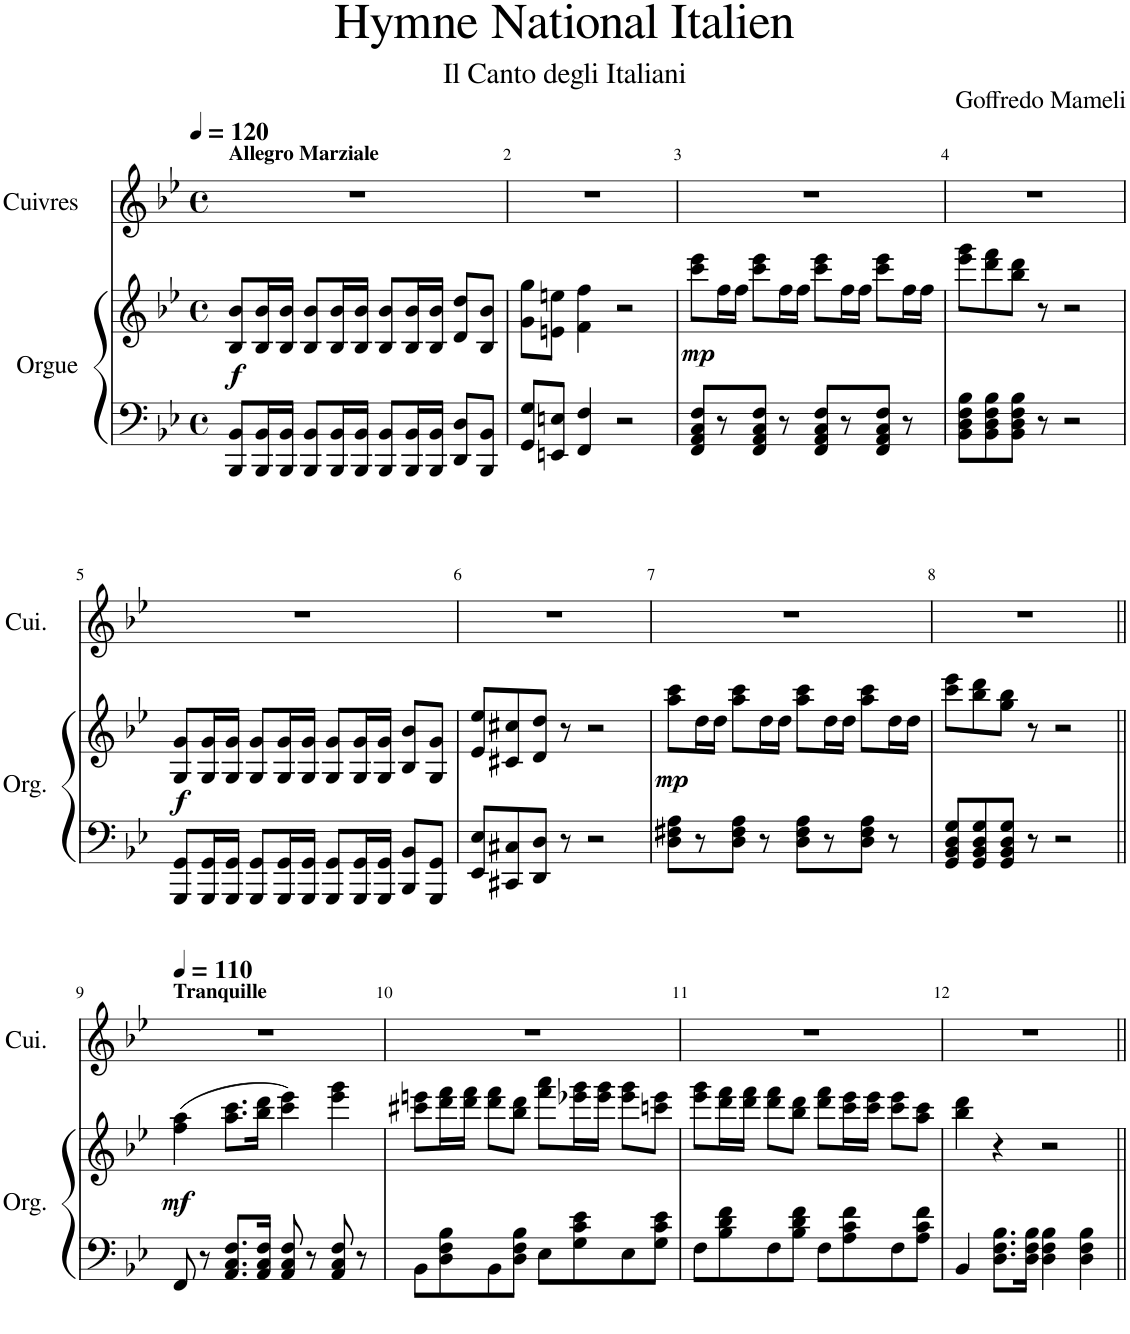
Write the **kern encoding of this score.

**kern	**kern	**dynam	**kern
*part2	*part2	*part2	*part1
*staff3	*staff2	*staff2/3	*staff1
*I"Orgue	*	*	*I"Cuivres
*I'Org.	*	*	*I'Cui.
*clefF4	*clefG2	*	*clefG2
*k[b-e-]	*k[b-e-]	*	*k[b-e-]
*M4/4	*M4/4	*	*M4/4
*met(c)	*met(c)	*	*met(c)
*MM120	*MM120	*	*MM120
=1	=1	=1	=1
!	!	!	!LO:TX:a:B:t=Allegro Marziale
!	!	!LO:DY:b	!
8BBB-/ 8BB-/L	8B-/ 8b-/L	f	1r
16BBB-/ 16BB-/L	16B-/ 16b-/L	.	.
16BBB-/ 16BB-/JJ	16B-/ 16b-/JJ	.	.
8BBB-/ 8BB-/L	8B-/ 8b-/L	.	.
16BBB-/ 16BB-/L	16B-/ 16b-/L	.	.
16BBB-/ 16BB-/JJ	16B-/ 16b-/JJ	.	.
8BBB-/ 8BB-/L	8B-/ 8b-/L	.	.
16BBB-/ 16BB-/L	16B-/ 16b-/L	.	.
16BBB-/ 16BB-/JJ	16B-/ 16b-/JJ	.	.
8DD/ 8D/L	8d/ 8dd/L	.	.
8BBB-/ 8BB-/J	8B-/ 8b-/J	.	.
=2	=2	=2	=2
8GG/ 8G/L	8g\ 8gg\L	.	1r
8EEn/ 8En/J	8en\ 8een\J	.	.
4FF/ 4F/	4f\ 4ff\	.	.
2r	2r	.	.
=3	=3	=3	=3
!	!	!LO:DY:b	!
8FF/ 8AA/ 8C/ 8F/L	8ccc\ 8eee-\L	mp	1r
8r	16ff\L	.	.
.	16ff\JJ	.	.
8FF/ 8AA/ 8C/ 8F/J	8ccc\ 8eee-\L	.	.
8r	16ff\L	.	.
.	16ff\JJ	.	.
8FF/ 8AA/ 8C/ 8F/L	8ccc\ 8eee-\L	.	.
8r	16ff\L	.	.
.	16ff\JJ	.	.
8FF/ 8AA/ 8C/ 8F/J	8ccc\ 8eee-\L	.	.
8r	16ff\L	.	.
.	16ff\JJ	.	.
=4	=4	=4	=4
8BB-\ 8D\ 8F\ 8B-\L	8eee-\ 8ggg\L	.	1r
8BB-\ 8D\ 8F\ 8B-\	8ddd\ 8fff\	.	.
8BB-\ 8D\ 8F\ 8B-\J	8bb-\ 8ddd\J	.	.
8r	8r	.	.
2r	2r	.	.
!!LO:LB:g=z
=5	=5	=5	=5
!	!	!LO:DY:b	!
8GGG/ 8GG/L	8G/ 8g/L	f	1r
16GGG/ 16GG/L	16G/ 16g/L	.	.
16GGG/ 16GG/JJ	16G/ 16g/JJ	.	.
8GGG/ 8GG/L	8G/ 8g/L	.	.
16GGG/ 16GG/L	16G/ 16g/L	.	.
16GGG/ 16GG/JJ	16G/ 16g/JJ	.	.
8GGG/ 8GG/L	8G/ 8g/L	.	.
16GGG/ 16GG/L	16G/ 16g/L	.	.
16GGG/ 16GG/JJ	16G/ 16g/JJ	.	.
8BBB-/ 8BB-/L	8B-/ 8b-/L	.	.
8GGG/ 8GG/J	8G/ 8g/J	.	.
=6	=6	=6	=6
8EE-/ 8E-/L	8e-/ 8ee-/L	.	1r
8CC#X/ 8C#X/	8c#X/ 8cc#X/	.	.
8DD/ 8D/J	8d/ 8dd/J	.	.
8r	8r	.	.
2r	2r	.	.
=7	=7	=7	=7
!	!	!LO:DY:b	!
8D\ 8F#X\ 8A\L	8aa\ 8ccc\L	mp	1r
8r	16dd\L	.	.
.	16dd\JJ	.	.
8D\ 8F#\ 8A\J	8aa\ 8ccc\L	.	.
8r	16dd\L	.	.
.	16dd\JJ	.	.
8D\ 8F#\ 8A\L	8aa\ 8ccc\L	.	.
8r	16dd\L	.	.
.	16dd\JJ	.	.
8D\ 8F#\ 8A\J	8aa\ 8ccc\L	.	.
8r	16dd\L	.	.
.	16dd\JJ	.	.
=8	=8	=8	=8
8GG/ 8BB-/ 8D/ 8G/L	8ccc\ 8eee-\L	.	1r
8GG/ 8BB-/ 8D/ 8G/	8bb-\ 8ddd\	.	.
8GG/ 8BB-/ 8D/ 8G/J	8gg\ 8bb-\J	.	.
8r	8r	.	.
2r	2r	.	.
!!LO:LB:g=z
=9||	=9||	=9||	=9||
*	*	*	*MM110
!	!	!	!LO:TX:a:B:t=Tranquille
!	!	!LO:DY:b	!
8FF/	(4ff\ 4aa\	mf	1r
8r	.	.	.
8.AA/ 8.C/ 8.F/L	8.aa\ 8.ccc\L	.	.
16AA/ 16C/ 16F/Jk	16bb-\ 16ddd\Jk	.	.
8AA/ 8C/ 8F/	4ccc\ 4eee-\)	.	.
8r	.	.	.
8AA/ 8C/ 8F/	4eee-\ 4ggg\	.	.
8r	.	.	.
=10	=10	=10	=10
8BB-\L	8ccc#X\ 8eeen\L	.	1r
8D\ 8F\ 8B-\	16ddd\ 16fff\L	.	.
.	16ddd\ 16fff\JJ	.	.
8BB-\	8ddd\ 8fff\L	.	.
8D\ 8F\ 8B-\J	8bb-\ 8ddd\J	.	.
8E-\L	8fff\ 8aaa\L	.	.
8G\ 8c\ 8e-\	16eee-X\ 16ggg\L	.	.
.	16eee-\ 16ggg\JJ	.	.
8E-\	8eee-\ 8ggg\L	.	.
8G\ 8c\ 8e-\J	8cccn\ 8eee-\J	.	.
=11	=11	=11	=11
8F\L	8eee-\ 8ggg\L	.	1r
8B-\ 8d\ 8f\	16ddd\ 16fff\L	.	.
.	16ddd\ 16fff\JJ	.	.
8F\	8ddd\ 8fff\L	.	.
8B-\ 8d\ 8f\J	8bb-\ 8ddd\J	.	.
8F\L	8ddd\ 8fff\L	.	.
8A\ 8c\ 8f\	16ccc\ 16eee-\L	.	.
.	16ccc\ 16eee-\JJ	.	.
8F\	8ccc\ 8eee-\L	.	.
8A\ 8c\ 8f\J	8aa\ 8ccc\J	.	.
=12	=12	=12	=12
4BB-/	4bb-\ 4ddd\	.	1r
8.D\ 8.F\ 8.B-\L	4r	.	.
16D\ 16F\ 16B-\Jk	.	.	.
4D\ 4F\ 4B-\	2r	.	.
4D\ 4F\ 4B-\	.	.	.
=||	=||	=||	=||
*-	*-	*-	*-
